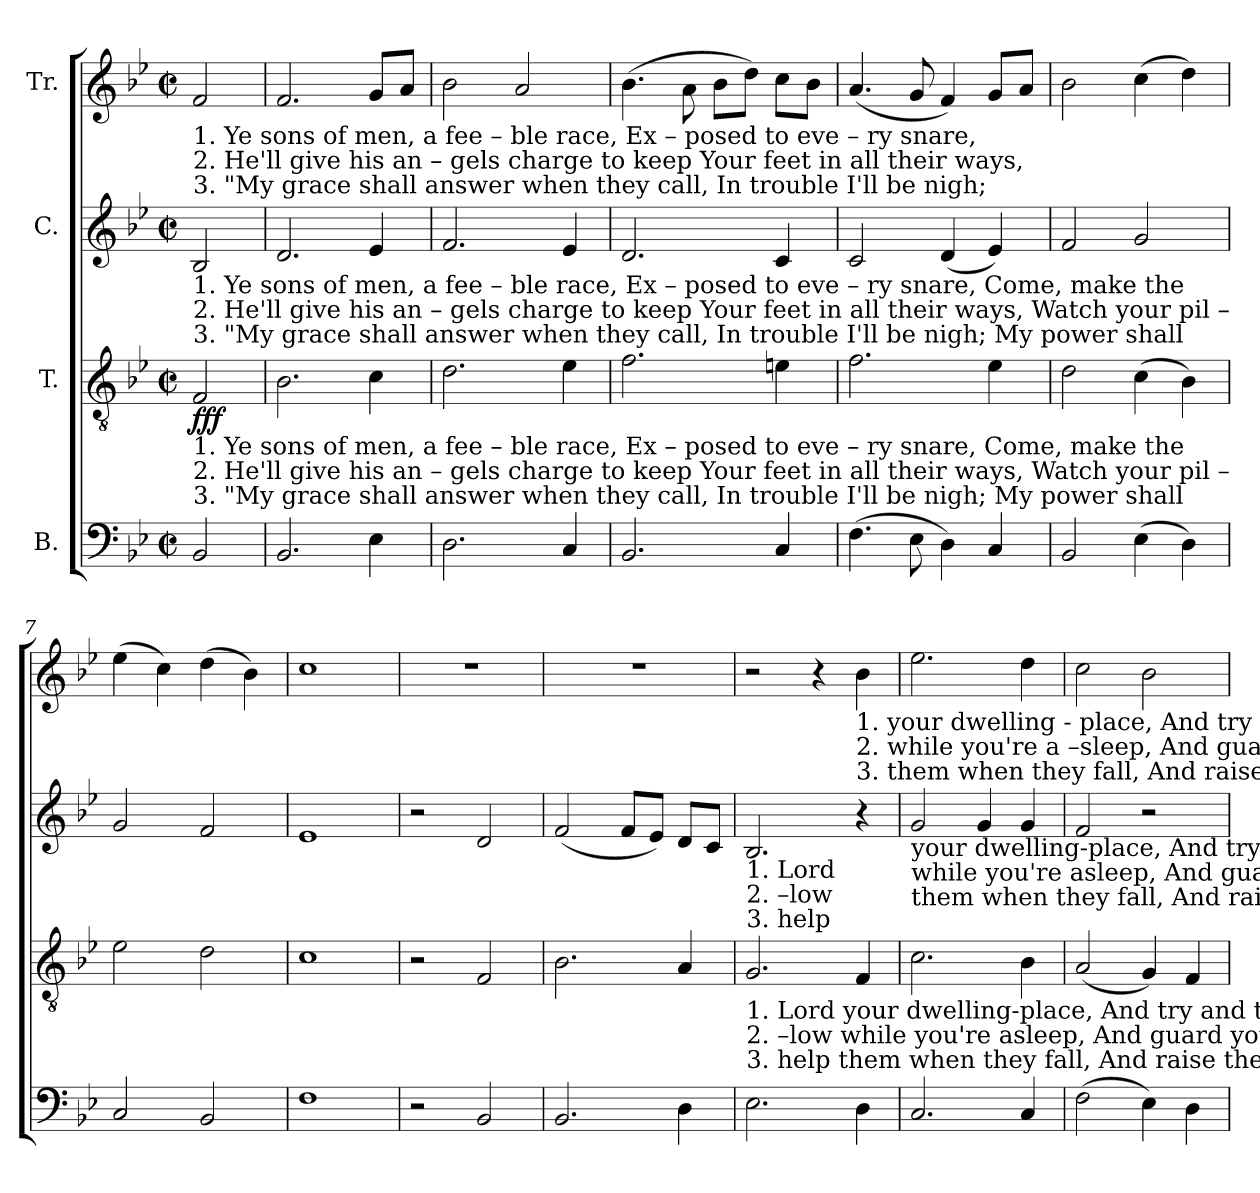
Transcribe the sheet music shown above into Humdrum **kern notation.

**kern	**kern	**dynam	**kern	**kern
*part4	*part3	*part3	*part2	*part1
*staff4	*staff3	*staff3	*staff2	*staff1
*I"B.	*I"T.	*	*I"C.	*I"Tr.
*clefF4	*clefGv2	*	*clefG2	*clefG2
*k[b-e-]	*k[b-e-]	*	*k[b-e-]	*k[b-e-]
*M2/2	*M2/2	*	*M2/2	*M2/2
*met(c|)	*met(c|)	*	*met(c|)	*met(c|)
*MM120	*MM120	*	*MM120	*MM120
=1	=1	=1	=1	=1
!	!	!	!	!LO:TX:b:t=1. Ye   sons   of      men,   a       fee     –      ble       race,         Ex   –   posed   to      eve  –  ry     snare,
!	!	!	!	!LO:TX:b:t=2. He'll  give his     an  –  gels    charge       to        keep         Your      feet     in      all      their   ways,
!	!	!	!	!LO:TX:b:t=3. "My grace shall   answer      when         they     call,           In          trouble        I'll       be      nigh;
!	!	!	!LO:TX:b:t=1. Ye   sons   of      men,   a       fee     –      ble       race,         Ex   –   posed   to      eve  –  ry     snare,      Come,  make    the	!
!	!	!	!LO:TX:b:t=2. He'll  give his     an  –  gels    charge       to        keep         Your      feet     in      all      their   ways,      Watch   your     pil –	!
!	!	!	!LO:TX:b:t=3. "My grace shall   answer      when         they     call,           In          trouble        I'll       be      nigh;        My     power   shall	!
!	!LO:TX:b:t=1. Ye   sons   of      men,   a       fee     –      ble       race,         Ex   –   posed   to      eve  –  ry     snare,     Come, make    the	!	!	!
!	!LO:TX:b:t=2. He'll  give his     an  –  gels    charge       to        keep         Your      feet     in      all      their   ways,     Watch   your     pil –	!	!	!
!	!LO:TX:b:t=3. "My grace shall   answer      when         they     call,           In          trouble        I'll       be      nigh;      My     power   shall	!	!	!
!	!	!LO:DY:b	!	!
2BB-/	2F/	fff	2B-/	2f/
=2	=2	=2	=2	=2
2.BB-/	2.B-\	.	2.d/	2.f/
4E-\	4c\	.	4e-/	8g/L
.	.	.	.	8a/J
=3	=3	=3	=3	=3
2.D\	2.d\	.	2.f/	2b-\
.	.	.	.	2a/
4C/	4e-\	.	4e-/	.
=4	=4	=4	=4	=4
2.BB-/	2.f\	.	2.d/	(>4.b-\
.	.	.	.	8a\
.	.	.	.	8b-\L
.	.	.	.	8dd\J)
4C/	4en\	.	4c/	8cc\L
.	.	.	.	8b-\J
=5	=5	=5	=5	=5
(>4.F\	2.f\	.	2c/	(<4.a/
8E-\	.	.	.	8g/
4D\)	.	.	(<4d/	4f/)
4C/	4e-\	.	4e-/)	8g/L
.	.	.	.	8a/J
=6	=6	=6	=6	=6
2BB-/	2d\	.	2f/	2b-\
(>4E-\	(>4c\	.	2g/	(>4cc\
4D\)	4B-\)	.	.	4dd\)
=7	=7	=7	=7	=7
2C/	2e-\	.	2g/	(>4ee-\
.	.	.	.	4cc\)
2BB-/	2d\	.	2f/	(>4dd\
.	.	.	.	4b-\)
=8	=8	=8	=8	=8
1F	1c	.	1e-	1cc
=9	=9	=9	=9	=9
2r	2r	.	2r	1r
2BB-/	2F/	.	2d/	.
=10	=10	=10	=10	=10
2.BB-/	2.B-\	.	(<2f/	1r
.	.	.	8f/L	.
.	.	.	8e-/J)	.
4D\	4A/	.	8d/L	.
.	.	.	8c/J	.
!!LO:LB:g=z
=11	=11	=11	=11	=11
!	!	!	!LO:TX:b:t=1. Lord	!
!	!	!	!LO:TX:b:t=2. –low	!
!	!	!	!LO:TX:b:t=3. help	!
!	!LO:TX:b:t=1. Lord    your dwelling-place, And  try        and  trust his  care.	!	!	!
!	!LO:TX:b:t=2. –low    while you're  asleep, And guard   your  hap –py days.	!	!	!
!	!LO:TX:b:t=3. help     them when they fall, And  raise  them when they die.	!	!	!
2.E-\	2.G/	.	2.B-/	2r
.	.	.	.	4r
!	!	!	!	!LO:TX:b:t=1. your dwelling - place,  And  try  and     trust  his   care.
!	!	!	!	!LO:TX:b:t=2. while you're  a –sleep,  And guard your hap –py   days.
!	!	!	!	!LO:TX:b:t=3. them when they  fall,   And  raise them when they  die.
4D\	4F/	.	4r	4b-\
=12	=12	=12	=12	=12
!	!	!	!LO:TX:b:t=your dwelling-place,      And    try  and  trust his care.       No  ill  shall  enter where you dwell;  Or   if  the plague come	!
!	!	!	!LO:TX:b:t=while you're  asleep,      And  guard your happy days.   Their hands shall bear you lest you fall  And dash against    the	!
!	!	!	!LO:TX:b:t=them when they fall,    And raise them when they die.  Those that on earth my name have known I'll  honor  them  in	!
2.C/	2.c\	.	2g/	2.ee-\
.	.	.	4g/	.
4C/	4B-\	.	4g/	4dd\
=13	=13	=13	=13	=13
(>2F\	(<2A/	.	2f/	2cc\
4E-\)	4G/)	.	2r	2b-\
4D\	4F/	.	.	.
=	=	=	=	=
*-	*-	*-	*-	*-
